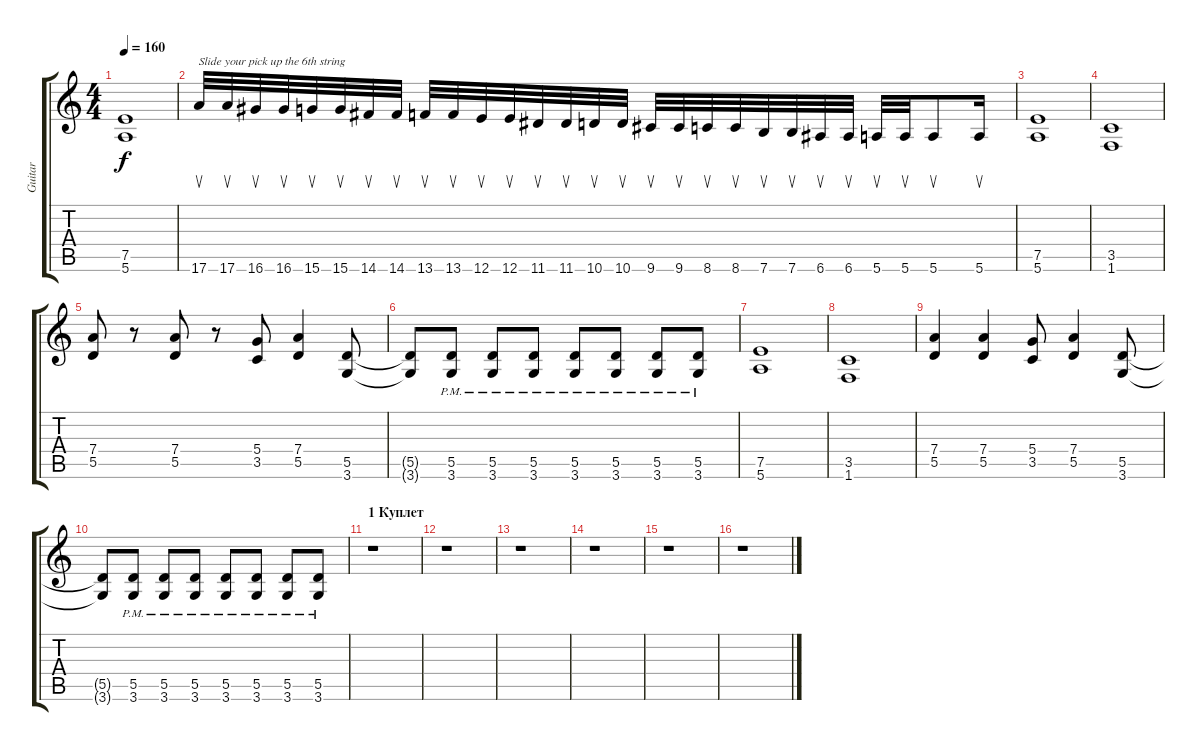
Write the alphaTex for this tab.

\track ("Guitar" "Guitar") {instrument distortionguitar}
\staff {score tabs}
\tuning (E4 B3 G3 D3 A2 E2) {hide}
\ts (4 4)
\tempo 160
\clef g2
\ks c
(7.5 5.6).1{dy f} |
17.6.32{su txt "Slide your pick up the 6th string"} 17.6.32{su} 16.6.32{su} 16.6.32{su} 15.6.32{su} 15.6.32{su} 14.6.32{su} 14.6.32{su} 13.6.32{su} 13.6.32{su} 12.6.32{su} 12.6.32{su} 11.6.32{su} 11.6.32{su} 10.6.32{su} 10.6.32{su} 9.6.32{su} 9.6.32{su} 8.6.32{su} 8.6.32{su} 7.6.32{su} 7.6.32{su} 6.6.32{su} 6.6.32{su} 5.6.32{su} 5.6.32{su} 5.6.8{su} 5.6.16{su} |
(7.5 5.6).1 |
(3.5 1.6).1 |
(7.4 5.5).8 r.8 (7.4 5.5).8 r.8 (5.4 3.5).8 (7.4 5.5).4 (5.5 3.6).8 |
(5.5{t} 3.6{t}).8 (5.5{pm} 3.6{pm}).8 (5.5{pm} 3.6{pm}).8 (5.5{pm} 3.6{pm}).8 (5.5{pm} 3.6{pm}).8 (5.5{pm} 3.6{pm}).8 (5.5{pm} 3.6{pm}).8 (5.5{pm} 3.6{pm}).8 |
(7.5 5.6).1 |
(3.5 1.6).1 |
(7.4 5.5).4 (7.4 5.5).4 (5.4 3.5).8 (7.4 5.5).4 (5.5 3.6).8 |
(5.5{t} 3.6{t}).8 (5.5{pm} 3.6{pm}).8 (5.5{pm} 3.6{pm}).8 (5.5{pm} 3.6{pm}).8 (5.5{pm} 3.6{pm}).8 (5.5{pm} 3.6{pm}).8 (5.5{pm} 3.6{pm}).8 (5.5{pm} 3.6{pm}).8 |
\section ("" "1 Куплет")
r.1 |
r.1 |
r.1 |
r.1 |
r.1 |
r.1
